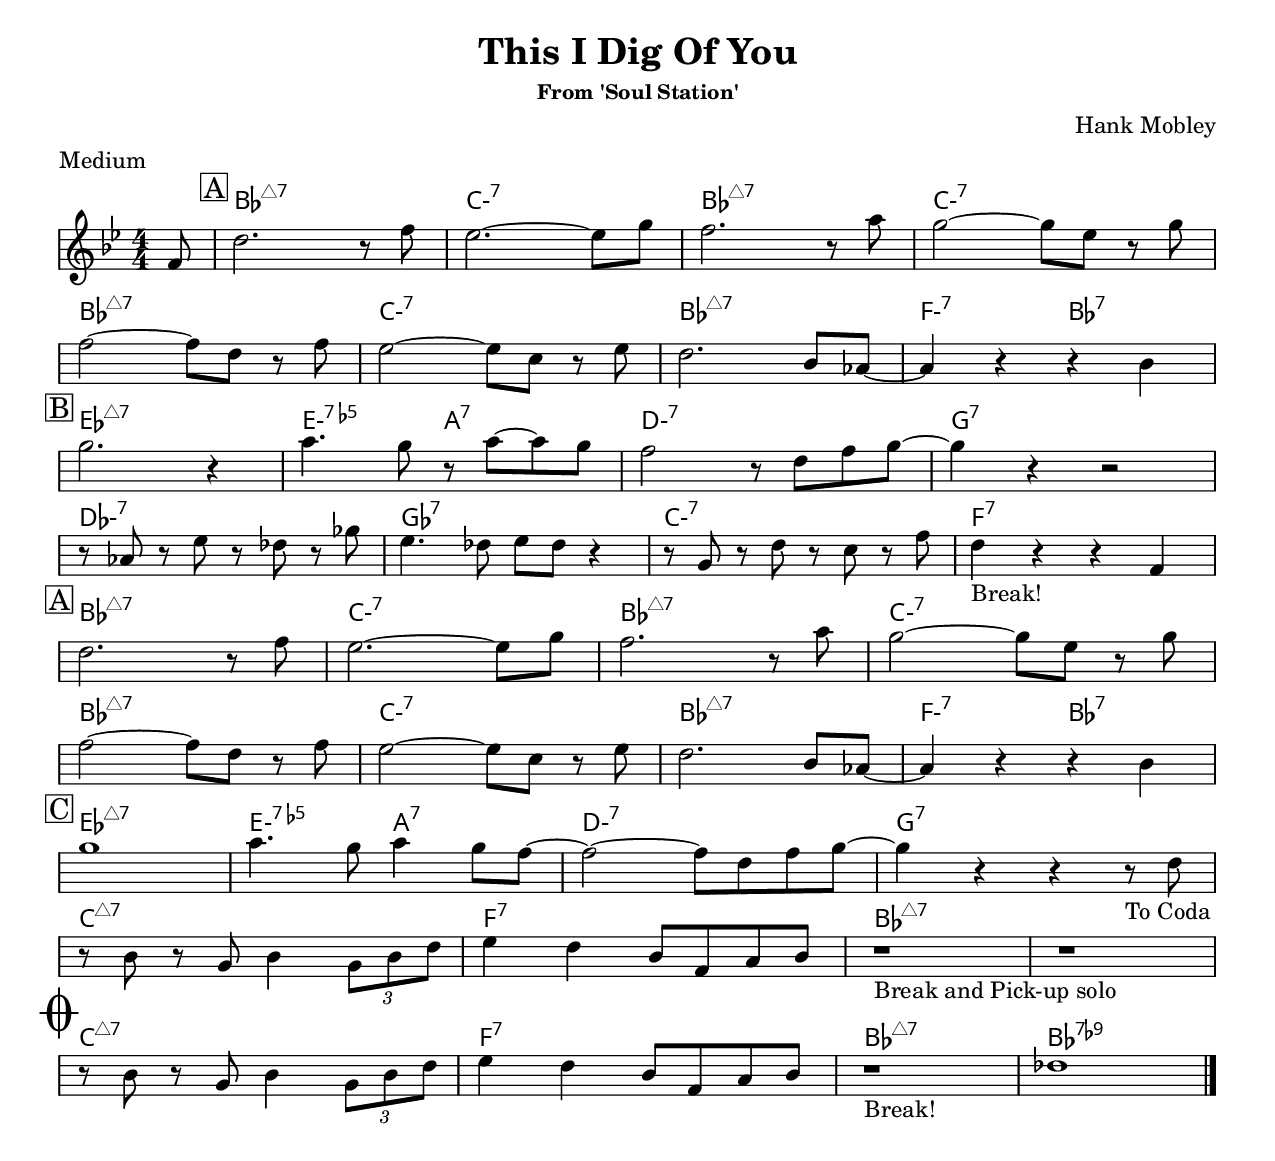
\version "2.22.1"

\include "../includes/globals.ily"
\include "../includes/chords.ily"
\include "../includes/symbols.ily"

\header {
  title = "This I Dig Of You"
  subsubtitle = "From 'Soul Station'"
  composer = "Hank Mobley"
  meter = "Medium"
}

\score {
  <<
    \new ChordNames="Chords" {
      \transpose c c {
        \chordmode {
          \set chordNameExceptions = #jazzChordExceptions
          \set chordChanges = ##t

          \partial 8 s8

          %% A
          bes1:maj7 | c1:m7 | bes1:maj7 | c1:m7 |
          bes1:maj7 | c1:m7 | bes1:maj7 | f2:m7 bes2:7 |

          %% B
          ees1:maj7 | e2:m7.5- a2:7 | d1:m7 | g1:7 |
          des1:m7 | ges1:7 | c1:m7 | f1:7 |

          %% A
          bes1:maj7 | c1:m7 | bes1:maj7 | c1:m7 |
          bes1:maj7 | c1:m7 | bes1:maj7 | f2:m7 bes2:7 |

          %% C
          ees1:maj7 | e2:m7.5- a2:7 | d1:m7 | g1:7 |
          c1:maj7 | f1:7 | bes1:maj7 | bes1:maj7 |

          %% CODA
          c1:maj7 | f1:7 | bes1:maj7 | bes1:7.9- |
        }
      }
    }

  \new Voice="Voice" {
    \transpose c c {
      \key bes \major
      \time 4/4
      \numericTimeSignature

      \partial 8 f'8

      \boxMark "A"
      d''2. r8 f''8 |
      ees''2.~ ees''8 g''8 |
      f''2. r8 a''8 |
      g''2~ g''8 ees''8 r8 g''8 | \endLine

      f''2~ f''8 d''8 r8 f''8 |
      ees''2~ ees''8 c''8 r8 ees''8 |
      d''2. bes'8 aes'8~ |
      aes'4 r4 r4 bes'4 | \endLine

      \boxMark "B"
      g''2. r4 |
      a''4. g''8 r8 a''8~ a''8 g''8 |
      f''2 r8 d''8 f''8 g''8~ |
      g''4 r4 r2 | \endLine

      r8 aes'8 r8 ees''8 r8 des''8 r8 ges''8 |
      ees''4. des''8 ees''8 des''8 r4 |
      r8 g'8 r8 d''8 r8 c''8 r8 f''8 |
      d''4_\markup{"Break!"} r4 r4 f'4 | \endLine

      \boxMark "A"
      d''2. r8 f''8 |
      ees''2.~ ees''8 g''8 |
      f''2. r8 a''8 |
      g''2~ g''8 ees''8 r8 g''8 | \endLine

      f''2~ f''8 d''8 r8 f''8 |
      ees''2~ ees''8 c''8 r8 ees''8 |
      d''2. bes'8 aes'8~ |
      aes'4 r4 r4 bes'4 | \endLine

      \boxMark "C"
      g''1 |
      a''4. g''8 a''4 g''8 f''8~ |
      f''2~ f''8 d''8 f''8 g''8~ |
      g''4 r4 r4 r8_\markup{"To Coda"} d''8 | \endLine

      r8 bes'8 r8 g'8 bes'4
        \tuplet 3/2 { g'8 bes'8 d''8 } |
      ees''4 d''4 bes'8 f'8 a'8 bes'8 |
      r1_\markup{"Break and Pick-up solo"} |
      r1 | \endLine

      \once \override Score.RehearsalMark.font-size = #5
      \codaMark

      r8 bes'8 r8 g'8 bes'4
        \tuplet 3/2 { g'8 bes'8 d''8 } |
      ees''4 d''4 bes'8 f'8 a'8 bes'8 |
      r1_\markup{"Break!"} |
      des''1

      \songEndBar
    }
  }

  \new Lyrics="Lyrics" \lyricsto "Voice" {
    \lyricmode {
    }
  }

 >>
}
